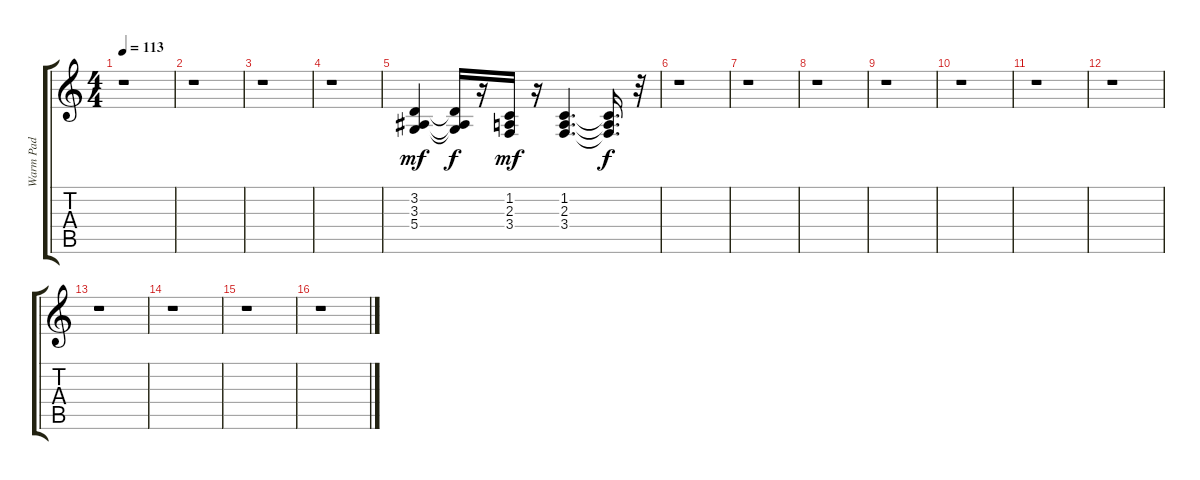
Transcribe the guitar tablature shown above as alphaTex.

\track ("Warm Pad" "Warm Pad") {instrument pad2warm}
\staff {score tabs}
\tuning (E4 B3 G3 D3 A2 E2) {hide}
\ts (4 4)
\tempo 113
\clef g2
\ks c
r.1{dy mf} |
r.1 |
r.1 |
r.1 |
(3.2 3.3 5.4).4 (3.2{t} 3.3{t} 5.4{t}).16{dy f} r.16 (1.2 2.3 3.4).16{dy mf} r.16 (1.2 2.3 3.4).4{d} (1.2{t} 2.3{t} 3.4{t}).16{d dy f} r.32 |
r.1 |
r.1 |
r.1 |
r.1 |
r.1 |
r.1 |
r.1 |
r.1 |
r.1 |
r.1 |
r.1
